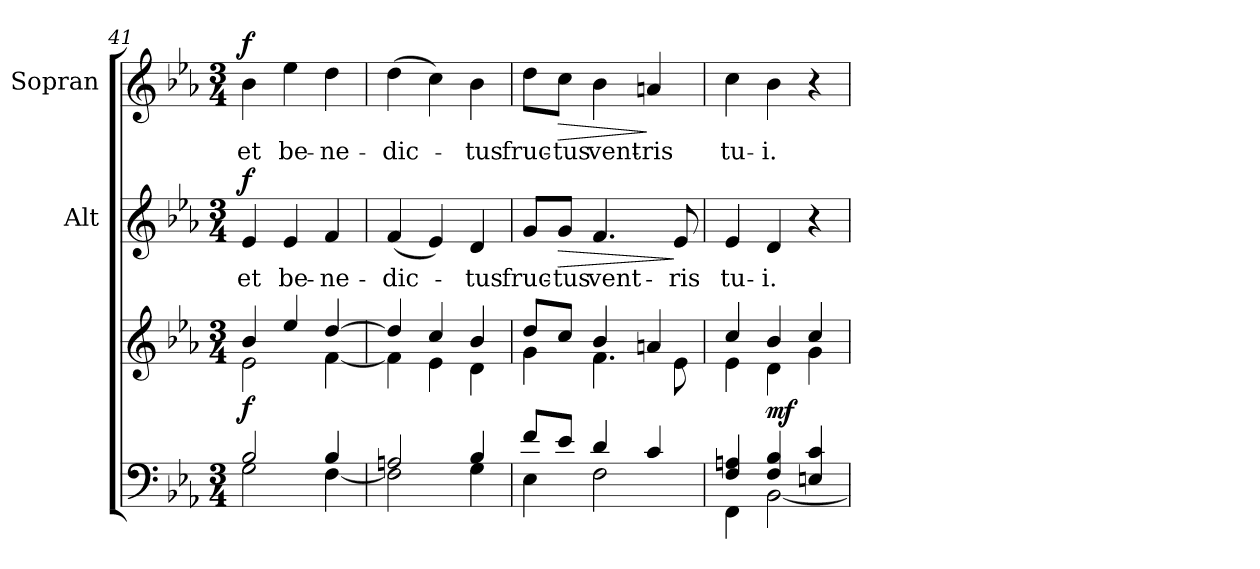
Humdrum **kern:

**kern	**kern	**dynam	**kern	**text	**dynam	**kern	**text	**dynam
*part3	*part3	*part3	*part2	*part2	*part2	*part1	*part1	*part1
*staff4	*staff3	*staff3/4	*staff2	*staff2	*staff2	*staff1	*staff1	*staff1
*	*	*	*I"Alt	*	*	*I"Sopran	*	*
*	*	*	*I'A.	*	*	*I'S.	*	*
!!LO:LB:g=z
*clefF4	*clefG2	*	*clefG2	*	*	*clefG2	*	*
*k[b-e-a-]	*k[b-e-a-]	*	*k[b-e-a-]	*	*	*k[b-e-a-]	*	*
*E-:	*E-:	*	*E-:	*	*	*E-:	*	*
*M3/4	*M3/4	*	*M3/4	*	*	*M3/4	*	*
=41	=41	=41	=41	=41	=41	=41	=41	=41
*^	*^	*	*	*	*	*	*	*
!	!	!	!	!LO:DY:b	!	!LO:LY:b	!LO:DY:a	!	!LO:LY:b	!LO:DY:a
2B-/	2G\	4b-/	2e-\	f	4e-/	et	f	4b-\	et	f
!	!	!	!	!	!	!LO:LY:b	!	!	!LO:LY:b	!
.	.	4ee-/	.	.	4e-/	be-	.	4ee-\	be-	.
!	!	!	!	!	!	!LO:LY:b	!	!	!LO:LY:b	!
4B-/	[<4F\	[>4dd/	[<4f\	.	4f/	-ne-	.	4dd\	-ne-	.
=42	=42	=42	=42	=42	=42	=42	=42	=42	=42	=42
!	!	!	!	!	!	!LO:LY:b	!	!	!LO:LY:b	!
2An/	2F\]	4dd/]	4f\]	.	(<4f/	-dic-	.	(>4dd\	-dic-	.
.	.	4cc/	4e-\	.	4e-/)	.	.	4cc\)	.	.
!	!	!	!	!	!	!LO:LY:b	!	!	!LO:LY:b	!
4B-/	4G\	4b-/	4d\	.	4d/	-tus	.	4b-\	-tus	.
=43	=43	=43	=43	=43	=43	=43	=43	=43	=43	=43
!	!	!	!	!	!	!LO:LY:b	!	!	!LO:LY:b	!
8f/L	4E-\	8dd/L	4g\	.	8g/L	fruc-	.	8dd\L	fruc-	.
!	!	!	!	!	!	!LO:LY:b	!LO:HP:b	!	!LO:LY:b	!LO:HP:b
8e-/J	.	8cc/J	.	.	8g/J	-tus	>	8cc\J	-tus	>
!	!	!	!	!	!	!LO:LY:b	!	!	!LO:LY:b	!
4d/	2F\	4b-/	4.f\	.	4.f/	vent-	.	4b-\	vent-	.
!	!	!	!	!	!	!	!	!	!LO:LY:b	!
4c/	.	4an/	.	.	.	.	.	4an/	-ris	]
!	!	!	!	!	!	!LO:LY:b	!	!	!	!
.	.	.	8e-\	.	8e-/	-ris	]	.	.	.
=44	=44	=44	=44	=44	=44	=44	=44	=44	=44	=44
!	!	!	!	!	!	!LO:LY:b	!	!	!LO:LY:b	!
4F/ 4An/	4FF\	4cc/	4e-\	.	4e-/	tu-	.	4cc\	tu-	.
!	!	!	!	!LO:DY:b	!	!LO:LY:b	!	!	!LO:LY:b	!
4F/ 4B-/	[<2BB-\	4b-/	4d\	mf	4d/	-i.	.	4b-\	-i.	.
4En/ 4c/	.	4cc/	4g\	.	4r	.	.	4r	.	.
*v	*v	*	*	*	*	*	*	*	*	*
*	*v	*v	*	*	*	*	*	*	*
=	=	=	=	=	=	=	=	=
*-	*-	*-	*-	*-	*-	*-	*-	*-
